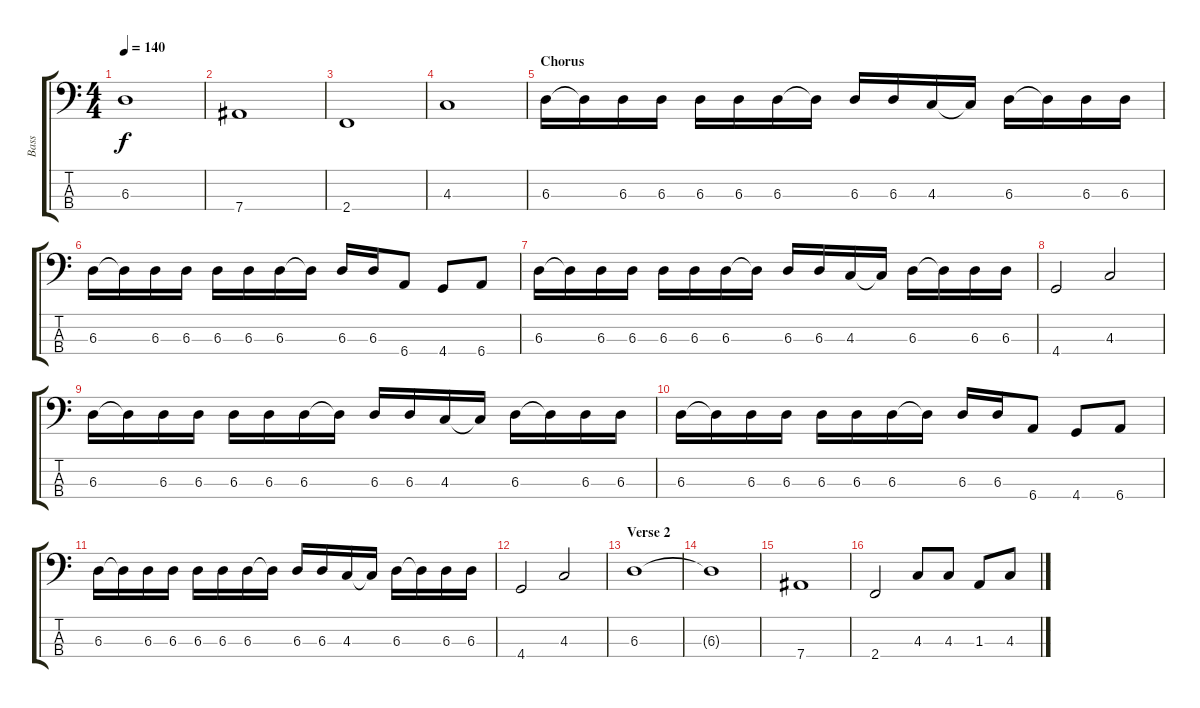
\track ("Bass" "Bass") {instrument electricbasspick}
\staff {score tabs}
\tuning (Gb2 Db2 Ab1 Eb1) {hide}
\ts (4 4)
\tempo 140
\clef f4
\ks c
6.3.1{dy f} |
7.4.1 |
2.4.1 |
4.3.1 |
\section ("" "Chorus")
6.3.16 6.3{t}.16 6.3.16 6.3.16 6.3.16 6.3.16 6.3.16 6.3{t}.16 6.3.16 6.3.16 4.3.16 4.3{t}.16 6.3.16 6.3{t}.16 6.3.16 6.3.16 |
6.3.16 6.3{t}.16 6.3.16 6.3.16 6.3.16 6.3.16 6.3.16 6.3{t}.16 6.3.16 6.3.16 6.4.8 4.4.8 6.4.8 |
6.3.16 6.3{t}.16 6.3.16 6.3.16 6.3.16 6.3.16 6.3.16 6.3{t}.16 6.3.16 6.3.16 4.3.16 4.3{t}.16 6.3.16 6.3{t}.16 6.3.16 6.3.16 |
4.4.2 4.3.2 |
6.3.16 6.3{t}.16 6.3.16 6.3.16 6.3.16 6.3.16 6.3.16 6.3{t}.16 6.3.16 6.3.16 4.3.16 4.3{t}.16 6.3.16 6.3{t}.16 6.3.16 6.3.16 |
6.3.16 6.3{t}.16 6.3.16 6.3.16 6.3.16 6.3.16 6.3.16 6.3{t}.16 6.3.16 6.3.16 6.4.8 4.4.8 6.4.8 |
6.3.16 6.3{t}.16 6.3.16 6.3.16 6.3.16 6.3.16 6.3.16 6.3{t}.16 6.3.16 6.3.16 4.3.16 4.3{t}.16 6.3.16 6.3{t}.16 6.3.16 6.3.16 |
4.4.2 4.3.2 |
\section ("" "Verse 2")
6.3.1 |
6.3{t}.1 |
7.4.1 |
2.4.2 4.3.8 4.3.8 1.3.8 4.3.8
